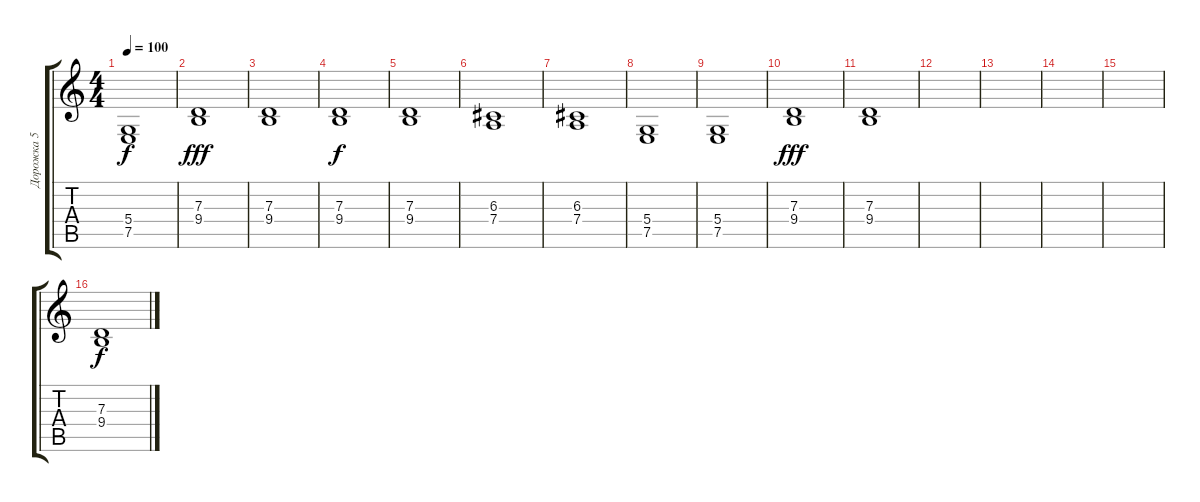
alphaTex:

\track ("Дорожка 5" "Дорожка 5") {instrument stringensemble1}
\staff {score tabs}
\tuning (E4 B3 G3 D3 A2 E2) {hide}
\ts (4 4)
\tempo 100
\clef g2
\ks c
(5.4 7.5).1{dy f} |
(7.3 9.4).1{dy fff} |
(7.3 9.4).1 |
(7.3 9.4).1{dy f} |
(7.3 9.4).1 |
(6.3 7.4).1 |
(6.3 7.4).1 |
(5.4 7.5).1 |
(5.4 7.5).1 |
(7.3 9.4).1{dy fff} |
(7.3 9.4).1 |
|
|
|
|
(7.3 9.4).1{dy f}
